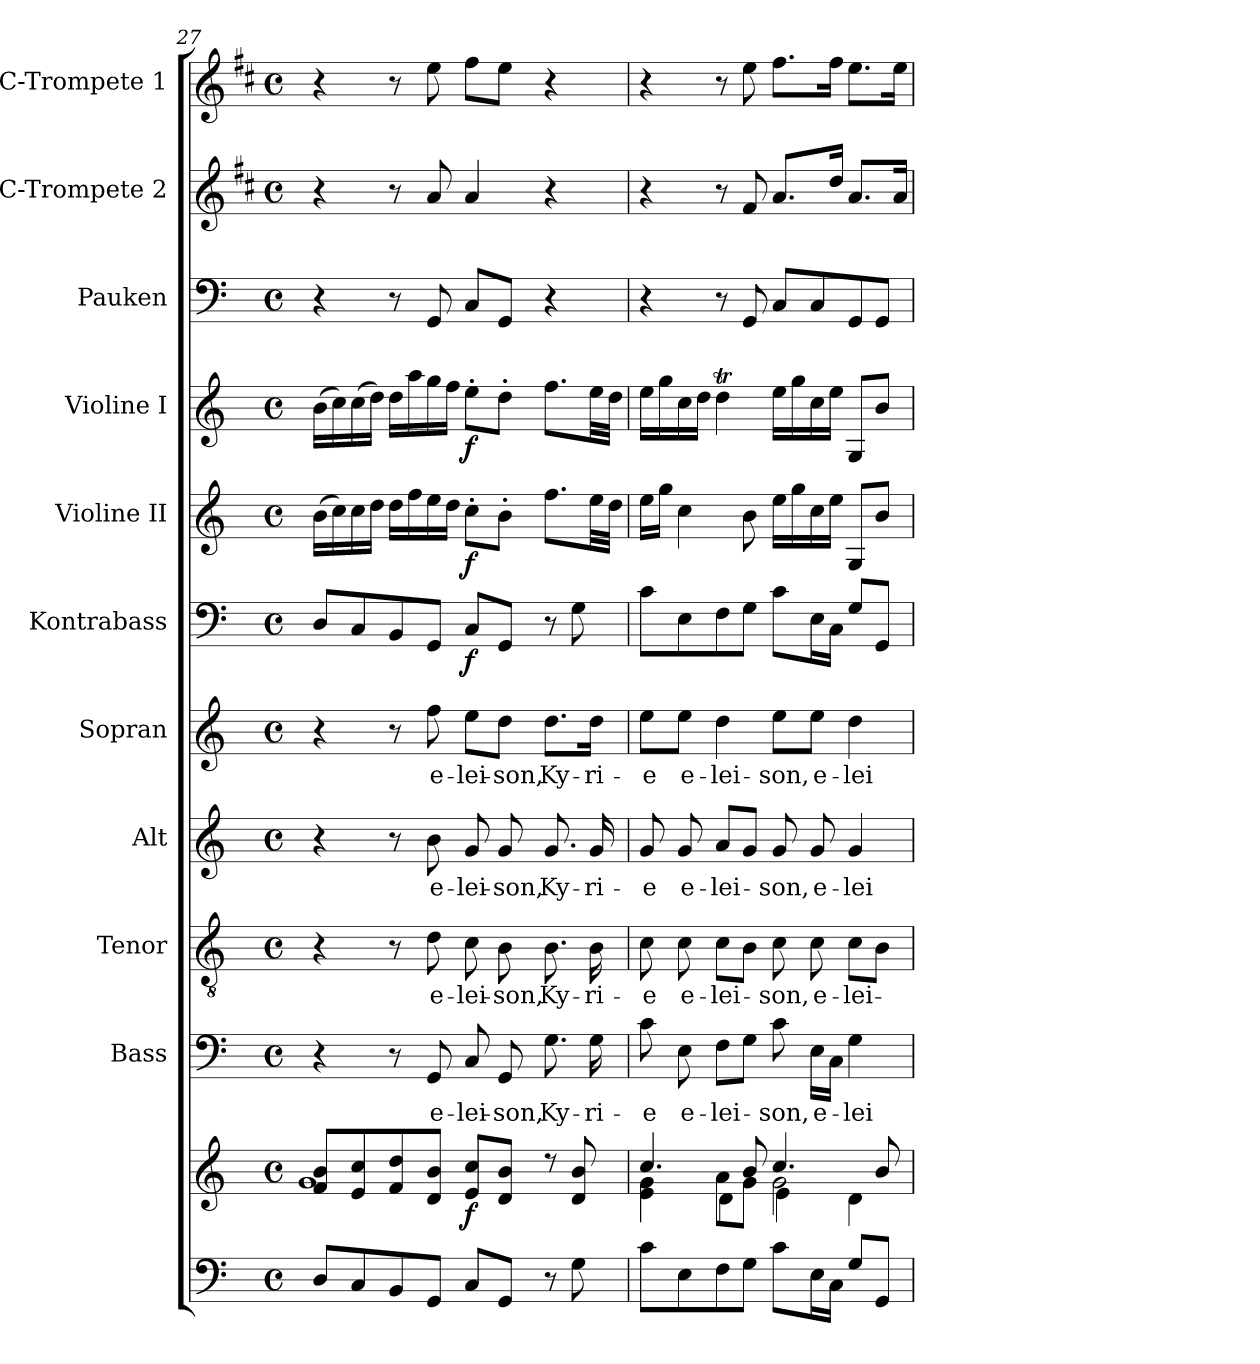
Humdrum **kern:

**kern	**kern	**dynam	**kern	**text	**kern	**text	**kern	**text	**kern	**text	**kern	**dynam	**kern	**dynam	**kern	**dynam	**kern	**kern	**kern
*part11	*part11	*part11	*part10	*part10	*part9	*part9	*part8	*part8	*part7	*part7	*part6	*part6	*part5	*part5	*part4	*part4	*part3	*part2	*part1
*staff12	*staff11	*staff11/12	*staff10	*staff10	*staff9	*staff9	*staff8	*staff8	*staff7	*staff7	*staff6	*staff6	*staff5	*staff5	*staff4	*staff4	*staff3	*staff2	*staff1
*	*	*	*I"Bass	*	*I"Tenor	*	*I"Alt	*	*I"Sopran	*	*I"Kontrabass	*	*I"Violine II	*	*I"Violine I	*	*I"Pauken	*I"C-Trompete 2	*I"C-Trompete 1
*	*	*	*I'B.	*	*I'T.	*	*I'A.	*	*I'S.	*	*I'Kb.	*	*I'Vl. II	*	*I'Vl. I	*	*I'Pk.	*I'C Trp. 2	*I'C Trp. 1
*clefF4	*clefG2	*	*clefF4	*	*clefGv2	*	*clefG2	*	*clefG2	*	*clefF4	*	*clefG2	*	*clefG2	*	*clefF4	*clefG2	*clefG2
*	*	*	*	*	*	*	*	*	*	*	*ITrd7c12	*	*	*	*	*	*	*ITrd1c2	*ITrd1c2
*k[]	*k[]	*	*k[]	*	*k[]	*	*k[]	*	*k[]	*	*k[]	*	*k[]	*	*k[]	*	*k[]	*k[]	*k[]
*C:	*C:	*	*C:	*	*C:	*	*C:	*	*C:	*	*C:	*	*C:	*	*C:	*	*C:	*C:	*C:
*M4/4	*M4/4	*	*M4/4	*	*M4/4	*	*M4/4	*	*M4/4	*	*M4/4	*	*M4/4	*	*M4/4	*	*M4/4	*M4/4	*M4/4
*met(c)	*met(c)	*	*met(c)	*	*met(c)	*	*met(c)	*	*met(c)	*	*met(c)	*	*met(c)	*	*met(c)	*	*met(c)	*met(c)	*met(c)
=27	=27	=27	=27	=27	=27	=27	=27	=27	=27	=27	=27	=27	=27	=27	=27	=27	=27	=27	=27
*	*^	*	*	*	*	*	*	*	*	*	*	*	*	*	*	*	*	*	*
8D/L	8f/ 8b/L	1g	.	4r	.	4r	.	4r	.	4r	.	8DD/L	.	(>16b\LL	.	(>16b\LL	.	4r	4r	4r
.	.	.	.	.	.	.	.	.	.	.	.	.	.	16cc\)	.	16cc\)	.	.	.	.
8C/	8e/ 8cc/	.	.	.	.	.	.	.	.	.	.	8CC/	.	16cc\	.	(>16cc\	.	.	.	.
.	.	.	.	.	.	.	.	.	.	.	.	.	.	16dd\JJ	.	16dd\JJ)	.	.	.	.
8BB/	8f/ 8dd/	.	.	8r	.	8r	.	8r	.	8r	.	8BBB/	.	16dd\LL	.	16dd\LL	.	8r	8r	8r
.	.	.	.	.	.	.	.	.	.	.	.	.	.	16ff\	.	16aa\	.	.	.	.
!	!	!	!	!	!LO:LY:b	!	!LO:LY:b	!	!LO:LY:b	!	!LO:LY:b	!	!	!	!	!	!	!	!	!
8GG/J	8d/ 8b/J	.	.	8GG/	e-	8d\	e-	8b\	e-	8ff\	e-	8GGG/J	.	16ee\	.	16gg\	.	8GG/	8g/	8dd\
.	.	.	.	.	.	.	.	.	.	.	.	.	.	16dd\JJ	.	16ff\JJ	.	.	.	.
!	!	!	!LO:DY:b	!	!LO:LY:b	!	!LO:LY:b	!	!LO:LY:b	!	!LO:LY:b	!	!LO:DY:b	!	!LO:DY:b	!	!LO:DY:b	!	!	!
8C/L	8e/ 8cc/L	.	f	8C/	-lei-	8c\	-lei-	8g/	-lei-	8ee\L	-lei-	8CC/L	f	8cc'>\L	f	8ee'>\L	f	8C/L	4g/	8ee\L
!	!	!	!	!	!LO:LY:b	!	!LO:LY:b	!	!LO:LY:b	!	!LO:LY:b	!	!	!	!	!	!	!	!	!
8GG/J	8d/ 8b/J	.	.	8GG/	-son,	8B\	-son,	8g/	-son,	8dd\J	-son,	8GGG/J	.	8b'>\J	.	8dd'>\J	.	8GG/J	.	8dd\J
!	!	!	!	!	!LO:LY:b	!	!LO:LY:b	!	!LO:LY:b	!	!LO:LY:b	!	!	!	!	!	!	!	!	!
8r	8r	.	.	8.G\	Ky-	8.B\	Ky-	8.g/	Ky-	8.dd\L	Ky-	8r	.	8.ff\L	.	8.ff\L	.	4r	4r	4r
8G\	8d/ 8b/	.	.	.	.	.	.	.	.	.	.	8GG\	.	.	.	.	.	.	.	.
!	!	!	!	!	!LO:LY:b	!	!LO:LY:b	!	!LO:LY:b	!	!LO:LY:b	!	!	!	!	!	!	!	!	!
.	.	.	.	16G\	-ri-	16B\	-ri-	16g/	-ri-	16dd\Jk	-ri-	.	.	32ee\LL	.	32ee\LL	.	.	.	.
.	.	.	.	.	.	.	.	.	.	.	.	.	.	32dd\JJJ	.	32dd\JJJ	.	.	.	.
=28	=28	=28	=28	=28	=28	=28	=28	=28	=28	=28	=28	=28	=28	=28	=28	=28	=28	=28	=28	=28
*	*	*^	*	*	*	*	*	*	*	*	*	*	*	*	*	*	*	*	*	*
!	!	!	!	!	!	!LO:LY:b	!	!LO:LY:b	!	!LO:LY:b	!	!LO:LY:b	!	!	!	!	!	!	!	!	!
8c\L	4.cc/	4e\ 4g\	4ryy	.	8c\	-e	8c\	-e	8g/	-e	8ee\L	-e	8C\L	.	16ee\LL	.	16ee\LL	.	4r	4r	4r
.	.	.	.	.	.	.	.	.	.	.	.	.	.	.	16gg\JJ	.	16gg\	.	.	.	.
!	!	!	!	!	!	!LO:LY:b	!	!LO:LY:b	!	!LO:LY:b	!	!LO:LY:b	!	!	!	!	!	!	!	!	!
8E\	.	.	.	.	8E\	e-	8c\	e-	8g/	e-	8ee\J	e-	8EE\	.	4cc\	.	16cc\	.	.	.	.
.	.	.	.	.	.	.	.	.	.	.	.	.	.	.	.	.	16dd\JJ	.	.	.	.
!	!	!	!	!	!	!LO:LY:b	!	!LO:LY:b	!	!LO:LY:b	!	!LO:LY:b	!	!	!	!	!	!	!	!	!
8F\	.	8a\L	4d\	.	8F\L	-lei-	8c\L	-lei-	8a/L	-lei-	4dd\	-lei-	8FF\	.	.	.	4ddT\	.	8r	8r	8r
8G\J	8b/	8g\J	.	.	8G\J	.	8B\J	.	8g/J	.	.	.	8GG\J	.	8b\	.	.	.	8GG/	8e/	8dd\
!	!	!	!	!	!	!LO:LY:b	!	!LO:LY:b	!	!LO:LY:b	!	!LO:LY:b	!	!	!	!	!	!	!	!	!
8c\L	4.cc/	2g\	4e\	.	8c\	-son,	8c\	-son,	8g/	-son,	8ee\L	-son,	8C\L	.	16ee\LL	.	16ee\LL	.	8C/L	8.g/L	8.ee\L
.	.	.	.	.	.	.	.	.	.	.	.	.	.	.	16gg\	.	16gg\	.	.	.	.
!	!	!	!	!	!	!LO:LY:b	!	!LO:LY:b	!	!LO:LY:b	!	!LO:LY:b	!	!	!	!	!	!	!	!	!
16E\L	.	.	.	.	16E\LL	e-	8c\	e-	8g/	e-	8ee\J	e-	16EE\L	.	16cc\	.	16cc\	.	8C/	.	.
16C\JJ	.	.	.	.	16C\JJ	.	.	.	.	.	.	.	16CC\JJ	.	16ee\JJ	.	16ee\JJ	.	.	16cc/Jk	16ee\Jk
!	!	!	!	!	!	!LO:LY:b	!	!LO:LY:b	!	!LO:LY:b	!	!LO:LY:b	!	!	!	!	!	!	!	!	!
8G/L	.	.	4d\	.	4G\	-lei-	8c\L	-lei-	4g/	-lei-	4dd\	-lei-	8GG/L	.	8G/L	.	8G/L	.	8GG/	8.g/L	8.dd\L
8GG/J	8b/	.	.	.	.	.	8B\J	.	.	.	.	.	8GGG/J	.	8b/J	.	8b/J	.	8GG/J	.	.
.	.	.	.	.	.	.	.	.	.	.	.	.	.	.	.	.	.	.	.	16g/Jk	16dd\Jk
*	*v	*v	*v	*	*	*	*	*	*	*	*	*	*	*	*	*	*	*	*	*	*
=	=	=	=	=	=	=	=	=	=	=	=	=	=	=	=	=	=	=	=
*-	*-	*-	*-	*-	*-	*-	*-	*-	*-	*-	*-	*-	*-	*-	*-	*-	*-	*-	*-
